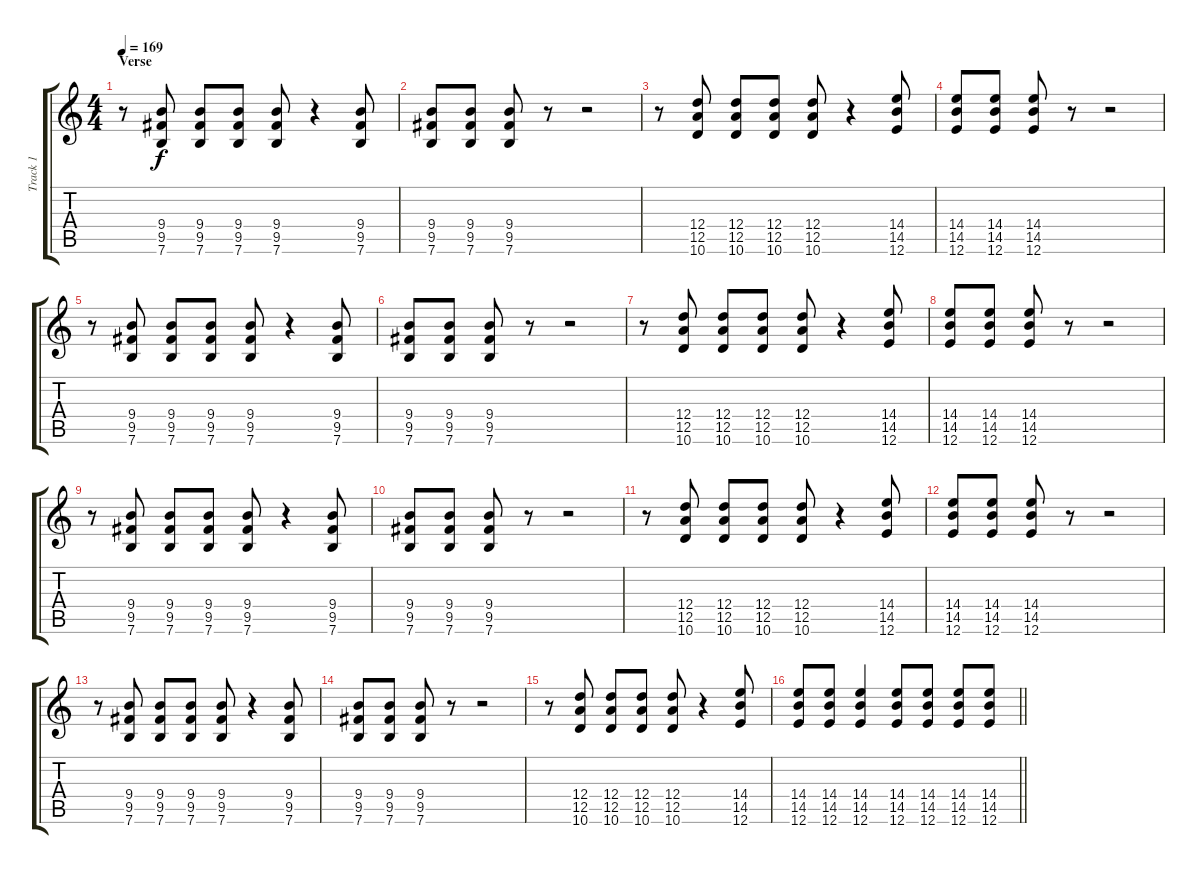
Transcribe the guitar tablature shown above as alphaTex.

\track ("Track 1" "Track 1") {instrument overdrivenguitar}
\staff {score tabs}
\tuning (E4 B3 G3 D3 A2 E2) {hide}
\ts (4 4)
\section ("" "Verse")
\tempo 169
\clef g2
\ks c
r.8{dy f} (9.4 9.5 7.6).8 (9.4 9.5 7.6).8 (9.4 9.5 7.6).8 (9.4 9.5 7.6).8 r.4 (9.4 9.5 7.6).8 |
(9.4 9.5 7.6).8 (9.4 9.5 7.6).8 (9.4 9.5 7.6).8 r.8 r.2 |
r.8 (12.4 12.5 10.6).8 (12.4 12.5 10.6).8 (12.4 12.5 10.6).8 (12.4 12.5 10.6).8 r.4 (14.4 14.5 12.6).8 |
(14.4 14.5 12.6).8 (14.4 14.5 12.6).8 (14.4 14.5 12.6).8 r.8 r.2 |
r.8 (9.4 9.5 7.6).8 (9.4 9.5 7.6).8 (9.4 9.5 7.6).8 (9.4 9.5 7.6).8 r.4 (9.4 9.5 7.6).8 |
(9.4 9.5 7.6).8 (9.4 9.5 7.6).8 (9.4 9.5 7.6).8 r.8 r.2 |
r.8 (12.4 12.5 10.6).8 (12.4 12.5 10.6).8 (12.4 12.5 10.6).8 (12.4 12.5 10.6).8 r.4 (14.4 14.5 12.6).8 |
(14.4 14.5 12.6).8 (14.4 14.5 12.6).8 (14.4 14.5 12.6).8 r.8 r.2 |
r.8 (9.4 9.5 7.6).8 (9.4 9.5 7.6).8 (9.4 9.5 7.6).8 (9.4 9.5 7.6).8 r.4 (9.4 9.5 7.6).8 |
(9.4 9.5 7.6).8 (9.4 9.5 7.6).8 (9.4 9.5 7.6).8 r.8 r.2 |
r.8 (12.4 12.5 10.6).8 (12.4 12.5 10.6).8 (12.4 12.5 10.6).8 (12.4 12.5 10.6).8 r.4 (14.4 14.5 12.6).8 |
(14.4 14.5 12.6).8 (14.4 14.5 12.6).8 (14.4 14.5 12.6).8 r.8 r.2 |
r.8 (9.4 9.5 7.6).8 (9.4 9.5 7.6).8 (9.4 9.5 7.6).8 (9.4 9.5 7.6).8 r.4 (9.4 9.5 7.6).8 |
(9.4 9.5 7.6).8 (9.4 9.5 7.6).8 (9.4 9.5 7.6).8 r.8 r.2 |
r.8 (12.4 12.5 10.6).8 (12.4 12.5 10.6).8 (12.4 12.5 10.6).8 (12.4 12.5 10.6).8 r.4 (14.4 14.5 12.6).8 |
\barLineRight lightlight
(14.4 14.5 12.6).8 (14.4 14.5 12.6).8 (14.4 14.5 12.6).4 (14.4 14.5 12.6).8 (14.4 14.5 12.6).8 (14.4 14.5 12.6).8 (14.4{ss} 14.5{ss} 12.6{ss}).8
